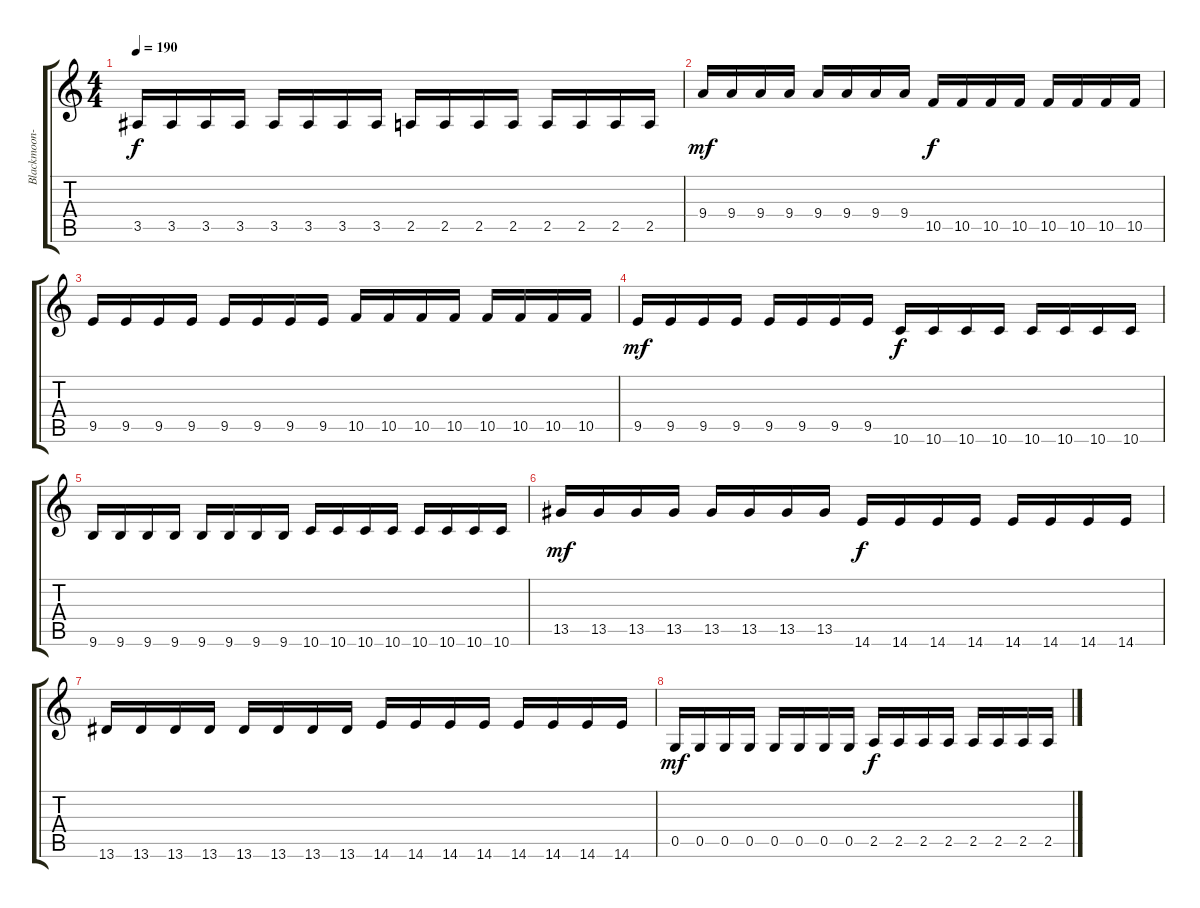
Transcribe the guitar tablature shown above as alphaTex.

\track ("Blackmoon-Guitar I" "Blackmoon-") {instrument distortionguitar}
\staff {score tabs}
\tuning (D4 A3 F3 C3 G2 D2) {hide}
\ts (4 4)
\tempo 190
\clef g2
\ks c
3.5.16{dy f} 3.5.16 3.5.16 3.5.16 3.5.16 3.5.16 3.5.16 3.5.16 2.5.16 2.5.16 2.5.16 2.5.16 2.5.16 2.5.16 2.5.16 2.5.16 |
9.4.16{dy mf} 9.4.16 9.4.16 9.4.16 9.4.16 9.4.16 9.4.16 9.4.16 10.5.16{dy f} 10.5.16 10.5.16 10.5.16 10.5.16 10.5.16 10.5.16 10.5.16 |
9.5.16 9.5.16 9.5.16 9.5.16 9.5.16 9.5.16 9.5.16 9.5.16 10.5.16 10.5.16 10.5.16 10.5.16 10.5.16 10.5.16 10.5.16 10.5.16 |
9.5.16{dy mf} 9.5.16 9.5.16 9.5.16 9.5.16 9.5.16 9.5.16 9.5.16 10.6.16{dy f} 10.6.16 10.6.16 10.6.16 10.6.16 10.6.16 10.6.16 10.6.16 |
9.6.16 9.6.16 9.6.16 9.6.16 9.6.16 9.6.16 9.6.16 9.6.16 10.6.16 10.6.16 10.6.16 10.6.16 10.6.16 10.6.16 10.6.16 10.6.16 |
13.5.16{dy mf} 13.5.16 13.5.16 13.5.16 13.5.16 13.5.16 13.5.16 13.5.16 14.6.16{dy f} 14.6.16 14.6.16 14.6.16 14.6.16 14.6.16 14.6.16 14.6.16 |
13.6.16 13.6.16 13.6.16 13.6.16 13.6.16 13.6.16 13.6.16 13.6.16 14.6.16 14.6.16 14.6.16 14.6.16 14.6.16 14.6.16 14.6.16 14.6.16 |
0.5.16{dy mf} 0.5.16 0.5.16 0.5.16 0.5.16 0.5.16 0.5.16 0.5.16 2.5.16{dy f} 2.5.16 2.5.16 2.5.16 2.5.16 2.5.16 2.5.16 2.5.16
